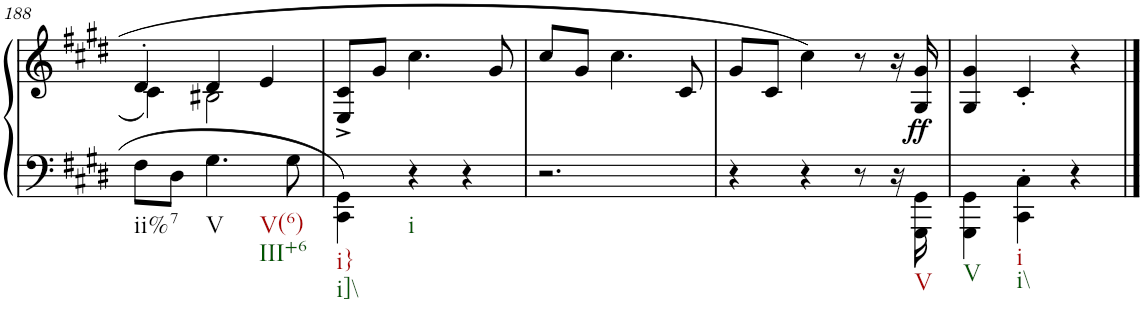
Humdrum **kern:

**kern	**kern	**dynam
*part2	*part1	*part1
*staff2	*staff1	*staff1
*I"piano	*I"piano	*
*I'Pno	*I'Pno	*
!!LO:PB:g=z
*clefF4	*clefG2	*
*k[f#c#g#d#]	*k[f#c#g#d#]	*
*c#:	*c#:	*
*M3/4	*M3/4	*
=188	=188	=188
*	*^	*
!LO:TX:b:t=ii%7	!	!	!
8F#\L	4d#'/	4c#\	.
8D#\J	.	.	.
!LO:TX:b:t=V	!	!	!
!LO:TX:b:t=V(6)	!	!	!
!LO:TX:b:t=III+6	!	!	!
4.G#\	4d#/	2B#X\	.
.	4e/	.	.
8G#\	.	.	.
*	*v	*v	*
=189	=189	=189
!LO:TX:b:t=i}	!	!
!LO:TX:b:t=i]\\	!	!
4CC#\ 4GG#\	8E/^ 8c#/^L	.
.	8g#/J	.
!LO:TX:b:t=i	!	!
4r	4.cc#\	.
4r	.	.
.	8g#/	.
=190	=190	=190
2.r	8cc#/L	.
.	8g#/J	.
.	4.cc#\	.
.	8c#/	.
=191	=191	=191
4r	8g#/L	.
.	8c#/J	.
4r	4cc#\	.
8r	8r	.
16r	16r	.
!LO:TX:b:t=V	!	!
!	!	!LO:DY:b
16GGG#\ 16GG#\	16G#/ 16g#/	ff
=192	=192	=192
!LO:TX:b:t=V	!	!
4GGG#\ 4GG#\	4G#/ 4g#/	.
!LO:TX:b:t=i	!	!
!LO:TX:b:t=i\\	!	!
4CC#\' 4C#\'	4c#'/	.
4r	4r	.
==	==	==
*-	*-	*-
